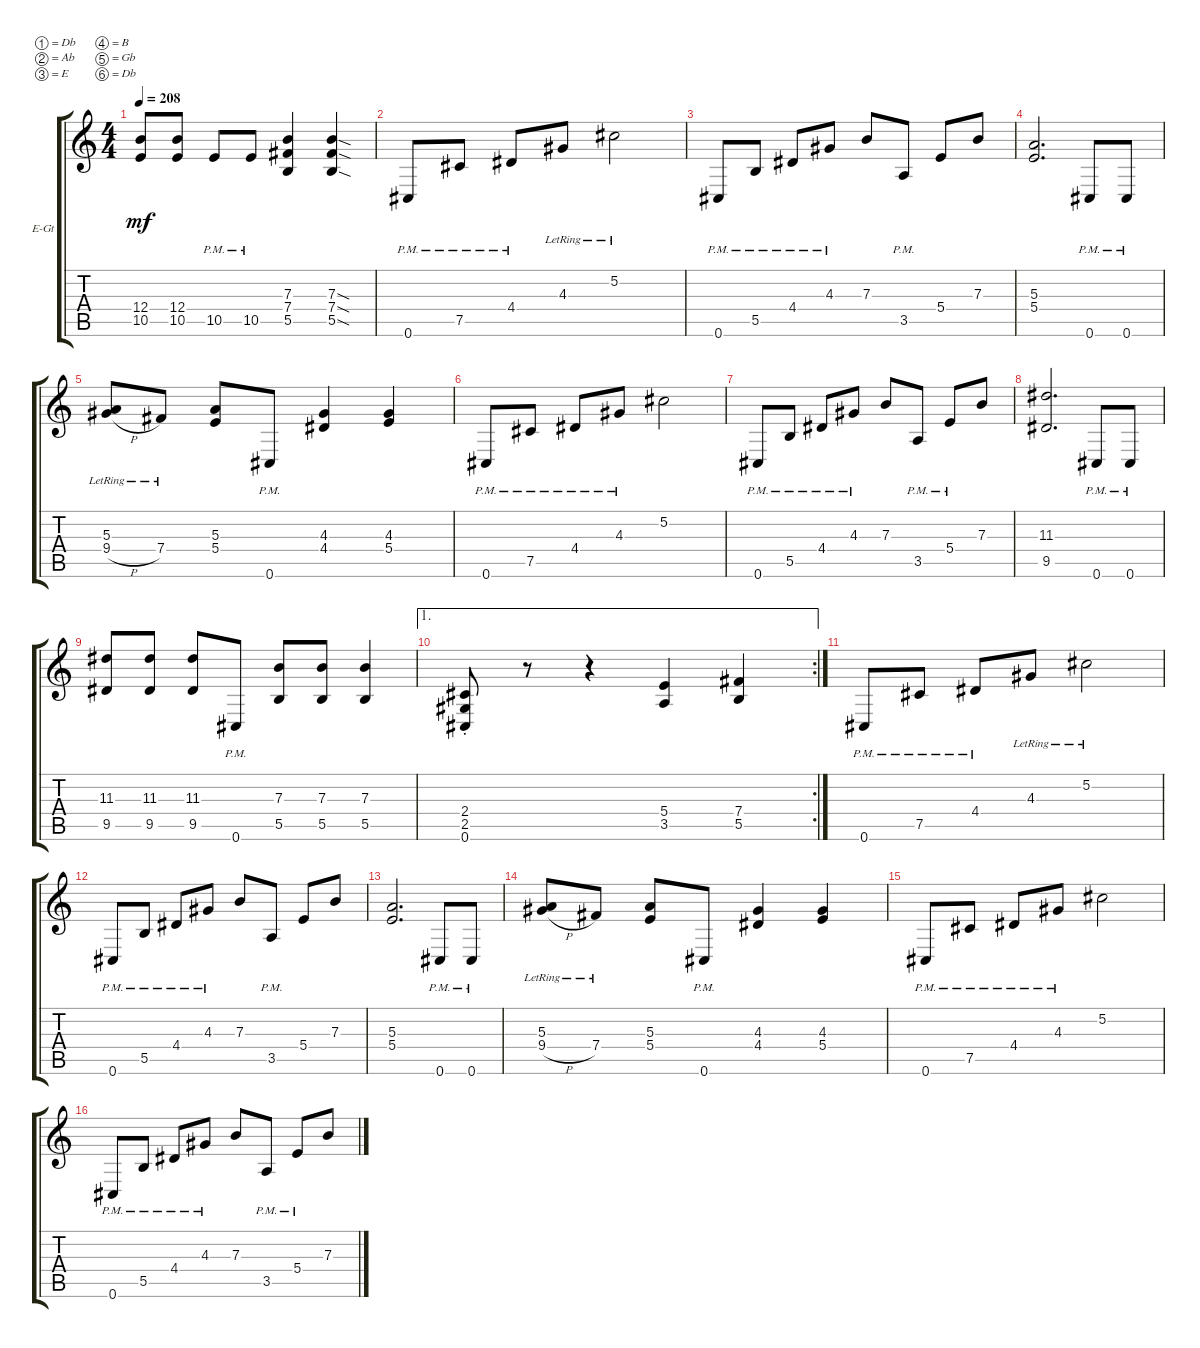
\defaultSystemsLayout 4
\bracketExtendMode groupsimilarinstruments
\firstSystemTrackNameOrientation horizontal
\otherSystemsTrackNameOrientation horizontal
\track ("Oli" "E-Gt") {instrument distortionguitar}
\staff {score tabs}
\tuning (Db4 Ab3 E3 B2 Gb2 Db2)
\ts (4 4)
\tempo 208
\clef g2
\ks c
(10.5 12.4).8{dy mf} (10.5 12.4).8 10.5{pm}.8 10.5{pm}.8 (5.5 7.4 7.3).4 (5.5{sod} 7.4{sod} 7.3{sod}).4 |
0.6{pm}.8 7.5{pm}.8 4.4{pm}.8 4.3{lr}.8 5.2{lr}.2 |
0.6{pm}.8 5.5{pm}.8 4.4{pm}.8 4.3{pm}.8 7.3.8 3.5{pm}.8 5.4.8 7.3.8 |
(5.4 5.3).2{d} 0.6{pm}.8 0.6{pm}.8 |
(9.4{h lr} 5.3{lr}).8 7.4{lr}.8 (5.4 5.3).8 0.6{pm}.8 (4.4 4.3).4 (5.4 4.3).4 |
0.6{pm}.8 7.5{pm}.8 4.4{pm}.8 4.3{pm}.8 5.2.2 |
0.6{pm}.8 5.5{pm}.8 4.4{pm}.8 4.3{pm}.8 7.3.8 3.5{pm}.8 5.4{pm}.8 7.3.8 |
(9.5 11.3).2{d} 0.6{pm}.8 0.6{pm}.8 |
(9.5 11.3).8 (9.5 11.3).8 (9.5 11.3).8 0.6{pm}.8 (5.5 7.3).8 (5.5 7.3).8 (5.5 7.3).4 |
\ae 1
\rc 2
(0.6 2.5 2.4{st}).8 r.8 r.4 (3.5 5.4).4 (5.5 7.4).4 |
0.6{pm}.8 7.5{pm}.8 4.4{pm}.8 4.3{lr}.8 5.2{lr}.2 |
0.6{pm}.8 5.5{pm}.8 4.4{pm}.8 4.3{pm}.8 7.3.8 3.5{pm}.8 5.4.8 7.3.8 |
(5.4 5.3).2{d} 0.6{pm}.8 0.6{pm}.8 |
(9.4{h lr} 5.3{lr}).8 7.4{lr}.8 (5.4 5.3).8 0.6{pm}.8 (4.4 4.3).4 (5.4 4.3).4 |
0.6{pm}.8 7.5{pm}.8 4.4{pm}.8 4.3{pm}.8 5.2.2 |
0.6{pm}.8 5.5{pm}.8 4.4{pm}.8 4.3{pm}.8 7.3.8 3.5{pm}.8 5.4{pm}.8 7.3.8
